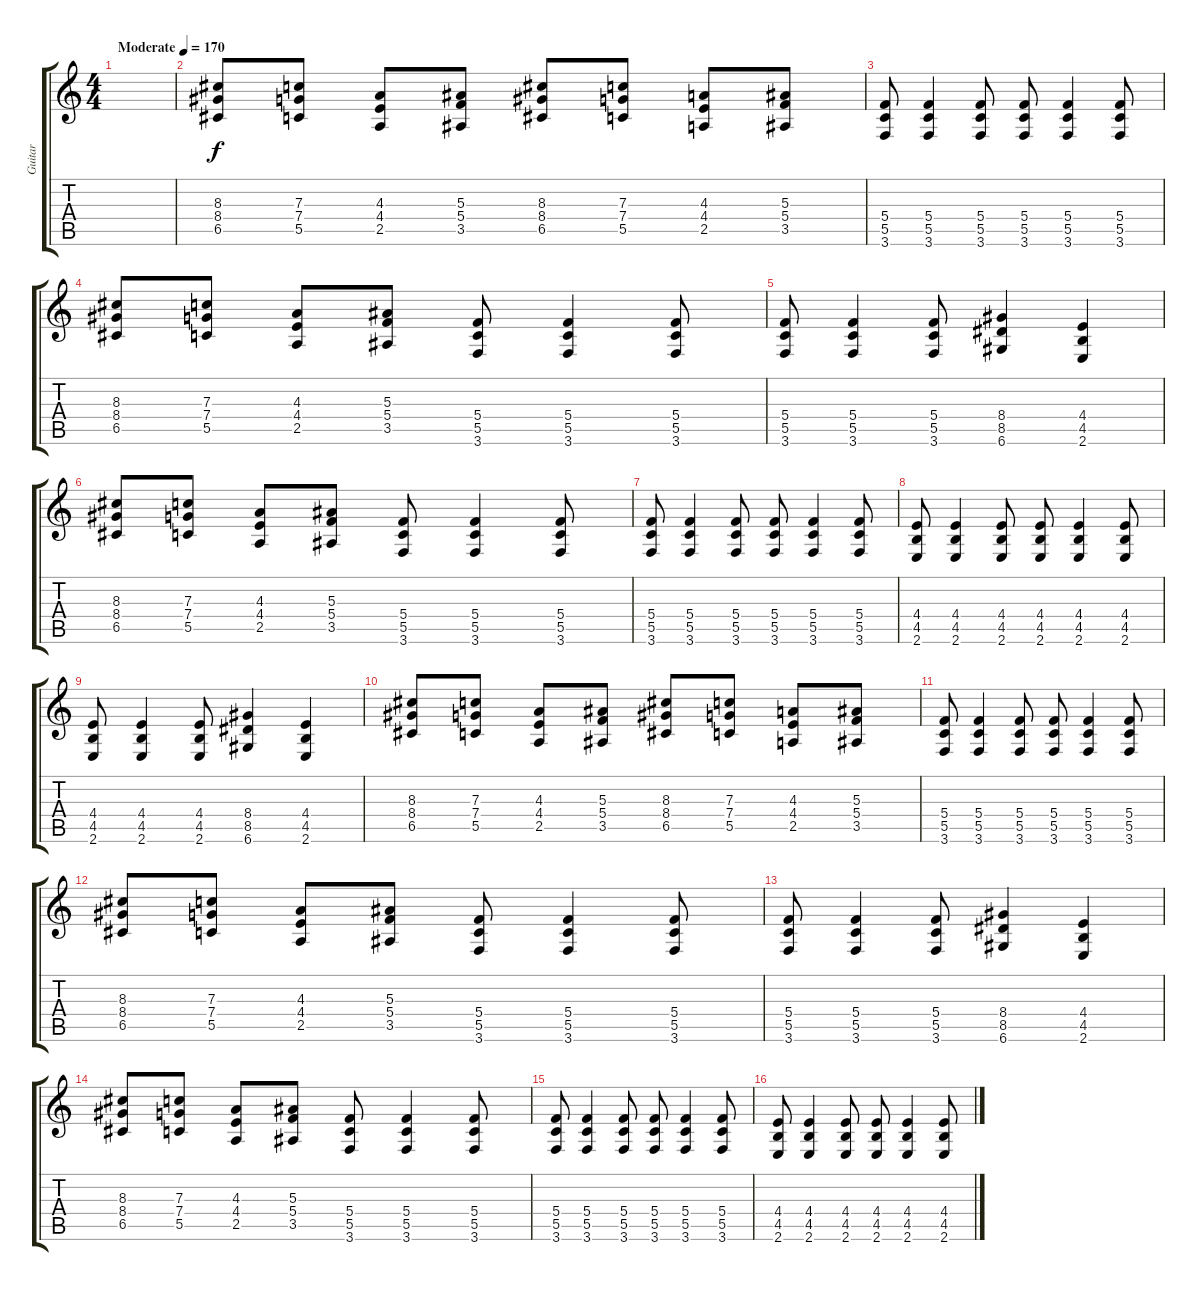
\track ("Guitar" "Guitar") {instrument overdrivenguitar}
\staff {score tabs}
\tuning (D4 A3 F3 C3 G2 D2) {hide}
\ts (4 4)
\tempo (170 "Moderate")
\clef g2
\ks c
|
(8.3 8.4 6.5).8 (7.3 7.4 5.5).8 (4.3 4.4 2.5).8 (5.3 5.4 3.5).8 (8.3 8.4 6.5).8 (7.3 7.4 5.5).8 (4.3 4.4 2.5).8 (5.3 5.4 3.5).8 |
(5.4 5.5 3.6).8 (5.4 5.5 3.6).4 (5.4 5.5 3.6).8 (5.4 5.5 3.6).8 (5.4 5.5 3.6).4 (5.4 5.5 3.6).8 |
(8.3 8.4 6.5).8 (7.3 7.4 5.5).8 (4.3 4.4 2.5).8 (5.3 5.4 3.5).8 (5.4 5.5 3.6).8 (5.4 5.5 3.6).4 (5.4 5.5 3.6).8 |
(5.4 5.5 3.6).8 (5.4 5.5 3.6).4 (5.4 5.5 3.6).8 (8.4 8.5 6.6).4 (4.4 4.5 2.6).4 |
(8.3 8.4 6.5).8 (7.3 7.4 5.5).8 (4.3 4.4 2.5).8 (5.3 5.4 3.5).8 (5.4 5.5 3.6).8 (5.4 5.5 3.6).4 (5.4 5.5 3.6).8 |
(5.4 5.5 3.6).8 (5.4 5.5 3.6).4 (5.4 5.5 3.6).8 (5.4 5.5 3.6).8 (5.4 5.5 3.6).4 (5.4 5.5 3.6).8 |
(4.4 4.5 2.6).8 (4.4 4.5 2.6).4 (4.4 4.5 2.6).8 (4.4 4.5 2.6).8 (4.4 4.5 2.6).4 (4.4 4.5 2.6).8 |
(4.4 4.5 2.6).8 (4.4 4.5 2.6).4 (4.4 4.5 2.6).8 (8.4 8.5 6.6).4 (4.4 4.5 2.6).4 |
(8.3 8.4 6.5).8 (7.3 7.4 5.5).8 (4.3 4.4 2.5).8 (5.3 5.4 3.5).8 (8.3 8.4 6.5).8 (7.3 7.4 5.5).8 (4.3 4.4 2.5).8 (5.3 5.4 3.5).8 |
(5.4 5.5 3.6).8 (5.4 5.5 3.6).4 (5.4 5.5 3.6).8 (5.4 5.5 3.6).8 (5.4 5.5 3.6).4 (5.4 5.5 3.6).8 |
(8.3 8.4 6.5).8 (7.3 7.4 5.5).8 (4.3 4.4 2.5).8 (5.3 5.4 3.5).8 (5.4 5.5 3.6).8 (5.4 5.5 3.6).4 (5.4 5.5 3.6).8 |
(5.4 5.5 3.6).8 (5.4 5.5 3.6).4 (5.4 5.5 3.6).8 (8.4 8.5 6.6).4 (4.4 4.5 2.6).4 |
(8.3 8.4 6.5).8 (7.3 7.4 5.5).8 (4.3 4.4 2.5).8 (5.3 5.4 3.5).8 (5.4 5.5 3.6).8 (5.4 5.5 3.6).4 (5.4 5.5 3.6).8 |
(5.4 5.5 3.6).8 (5.4 5.5 3.6).4 (5.4 5.5 3.6).8 (5.4 5.5 3.6).8 (5.4 5.5 3.6).4 (5.4 5.5 3.6).8 |
(4.4 4.5 2.6).8 (4.4 4.5 2.6).4 (4.4 4.5 2.6).8 (4.4 4.5 2.6).8 (4.4 4.5 2.6).4 (4.4 4.5 2.6).8
